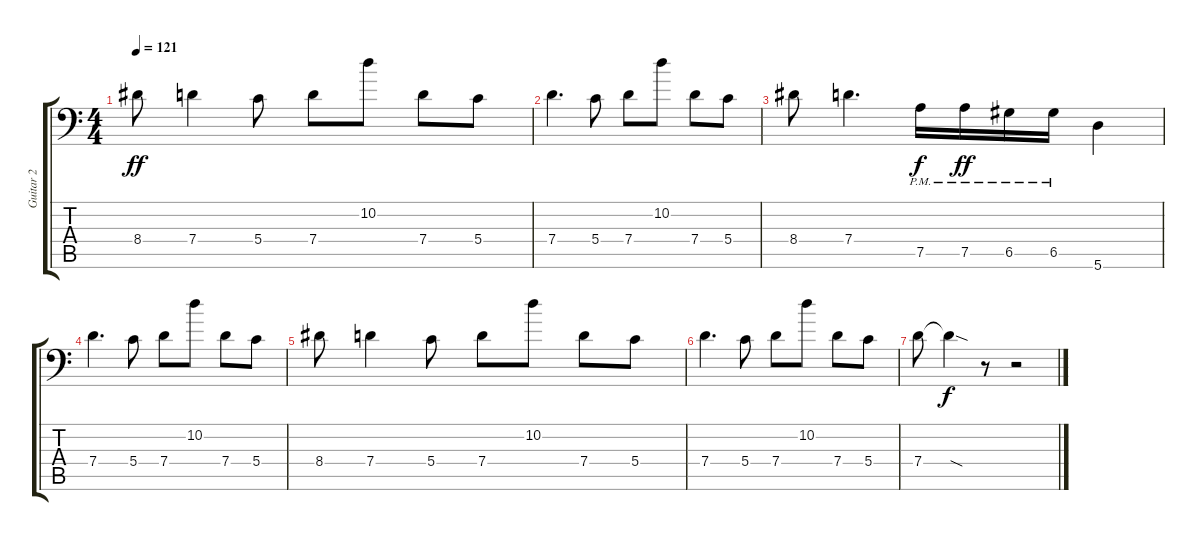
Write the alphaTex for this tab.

\track ("Guitar 2" "Guitar 2") {instrument distortionguitar}
\staff {score tabs}
\tuning (A3 E3 C3 G2 D2 A1) {hide}
\ts (4 4)
\tempo 121
\clef f4
\ks c
8.4.8{dy ff} 7.4.4 5.4.8 7.4.8 10.2.8 7.4.8 5.4.8 |
7.4.4{d volume 0} 5.4.8 7.4.8 10.2.8 7.4.8 5.4.8 |
8.4.8 7.4.4{d} 7.5{pm}.16{dy f} 7.5{pm}.16{dy ff} 6.5{pm}.16 6.5{pm}.16 5.6.4 |
7.4.4{d} 5.4.8 7.4.8 10.2.8 7.4.8 5.4.8 |
8.4.8 7.4.4 5.4.8 7.4.8 10.2.8 7.4.8 5.4.8 |
7.4.4{d} 5.4.8 7.4.8 10.2.8 7.4.8 5.4.8 |
7.4.8 7.4{sod t}.4{dy f} r.8 r.2
